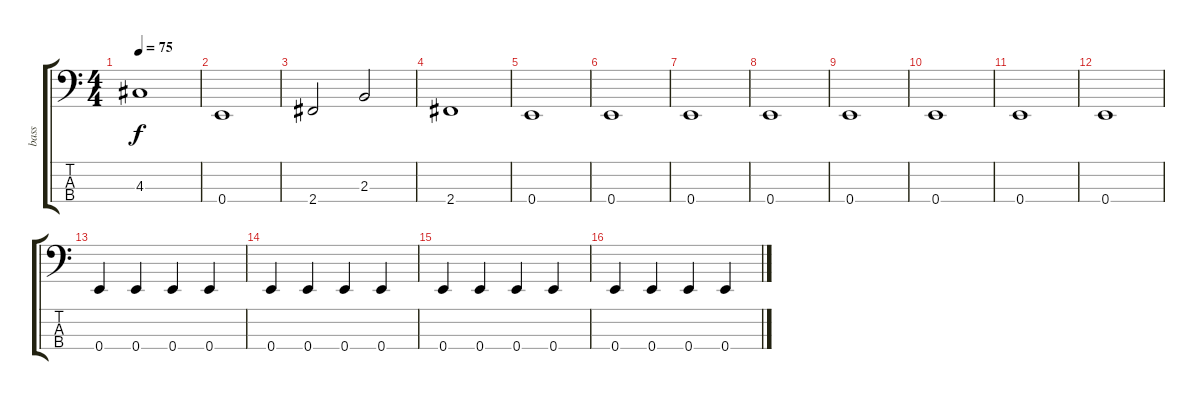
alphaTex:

\track ("bass" "bass") {instrument electricbassfinger}
\staff {score tabs}
\tuning (G2 D2 A1 E1) {hide}
\ts (4 4)
\tempo 75
\clef f4
\ks c
4.3.1{dy f} |
0.4.1 |
2.4.2 2.3.2 |
2.4.1 |
0.4.1 |
0.4.1 |
0.4.1 |
0.4.1 |
0.4.1 |
0.4.1 |
0.4.1 |
0.4.1 |
0.4.4 0.4.4 0.4.4 0.4.4 |
0.4.4 0.4.4 0.4.4 0.4.4 |
0.4.4 0.4.4 0.4.4 0.4.4 |
0.4.4 0.4.4 0.4.4 0.4.4
